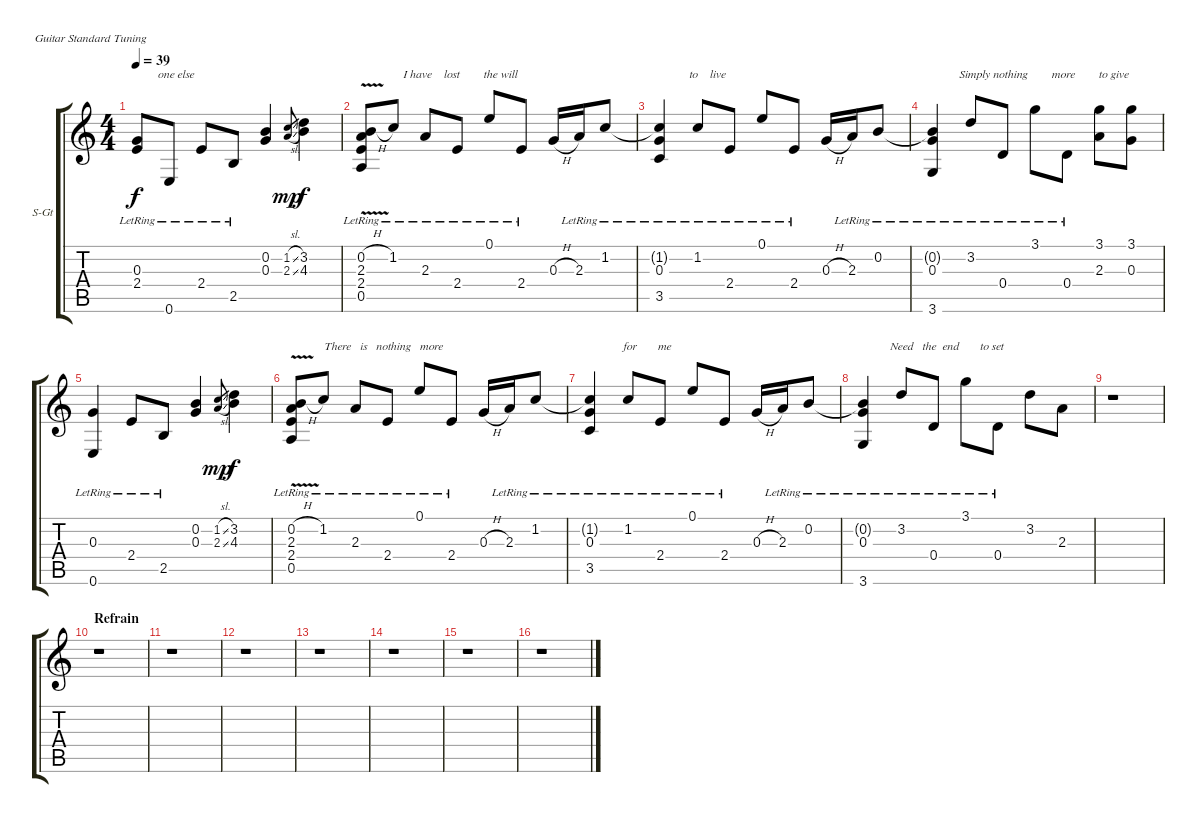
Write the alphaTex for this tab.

\bracketExtendMode groupsimilarinstruments
\firstSystemTrackNameOrientation horizontal
\otherSystemsTrackNameOrientation horizontal
\track ("Guitare 12 cordes" "S-Gt") {instrument acousticguitarsteel}
\staff {score tabs}
\tuning (E4 B3 G3 D3 A2 E2)
\ts (4 4)
\tempo 39
\clef g2
\ks c
(0.3{lr} 2.4{lr}).8{txt "       one else" dy f} 0.6{lr}.8 2.4{lr}.8 2.5{lr}.8 (0.2 0.3).4 (1.2{sl} 2.3{sl}).8{gr dy mp} (3.2 4.3).4{dy f} |
(0.2{h} 2.3{v lr} 2.4{v lr} 0.5{lr}).8{txt "              I have    lost        the will"} 1.2{lr}.8 2.3{lr}.8 2.4{lr}.8 0.1{lr}.8 2.4{lr}.8 0.3{h}.16 2.3{lr}.16 1.2{lr}.8 |
(1.2{lr t} 0.3{lr} 3.5{lr}).4{txt "          to    live"} 1.2{lr}.8 2.4{lr}.8 0.1{lr}.8 2.4{lr}.8 0.3{h}.16 2.3{lr}.16 0.2{lr}.8 |
(0.2{lr t} 0.3{lr} 3.6{lr}).4{txt "         Simply nothing        more        to give"} 3.2{lr}.8 0.4{lr}.8 3.1{lr}.8 0.4{lr}.8 (3.1 2.3).8 (3.1 0.3).8 |
(0.3{lr} 0.6{lr}).4 2.4{lr}.8 2.5{lr}.8 (0.2 0.3).4 (1.2{sl} 2.3{sl}).8{gr dy mp} (3.2 4.3).4{dy f} |
(0.2{h} 2.3{v lr} 2.4{v lr} 0.5{lr}).8{txt "           There   is   nothing   more"} 1.2{lr}.8 2.3{lr}.8 2.4{lr}.8 0.1{lr}.8 2.4{lr}.8 0.3{h}.16 2.3{lr}.16 1.2{lr}.8 |
(1.2{lr t} 0.3{lr} 3.5{lr}).4{txt "           for       me"} 1.2{lr}.8 2.4{lr}.8 0.1{lr}.8 2.4{lr}.8 0.3{h}.16 2.3{lr}.16 0.2{lr}.8 |
(0.2{lr t} 0.3{lr} 3.6{lr}).4{txt "         Need   the  end       to set"} 3.2{lr}.8 0.4{lr}.8 3.1{lr}.8 0.4{lr}.8 3.2.8 2.3.8 |
r.1 |
\section ("" "Refrain")
r.1 |
r.1 |
r.1 |
r.1 |
r.1 |
r.1 |
r.1
